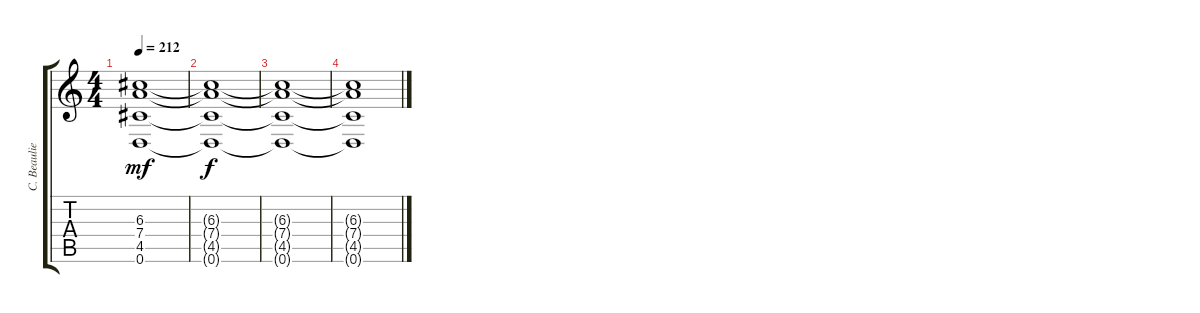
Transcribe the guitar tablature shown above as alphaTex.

\track ("C. Beaulieu" "C. Beaulie") {instrument distortionguitar}
\staff {score tabs}
\tuning (E4 B3 G3 D3 A2 D2) {hide}
\ts (4 4)
\tempo 212
\clef g2
\ks c
(6.3 7.4 4.5 0.6).1{dy mf} |
(6.3{t} 7.4{t} 4.5{t} 0.6{t}).1{dy f} |
(6.3{t} 7.4{t} 4.5{t} 0.6{t}).1 |
(6.3{t} 7.4{t} 4.5{t} 0.6{t}).1
